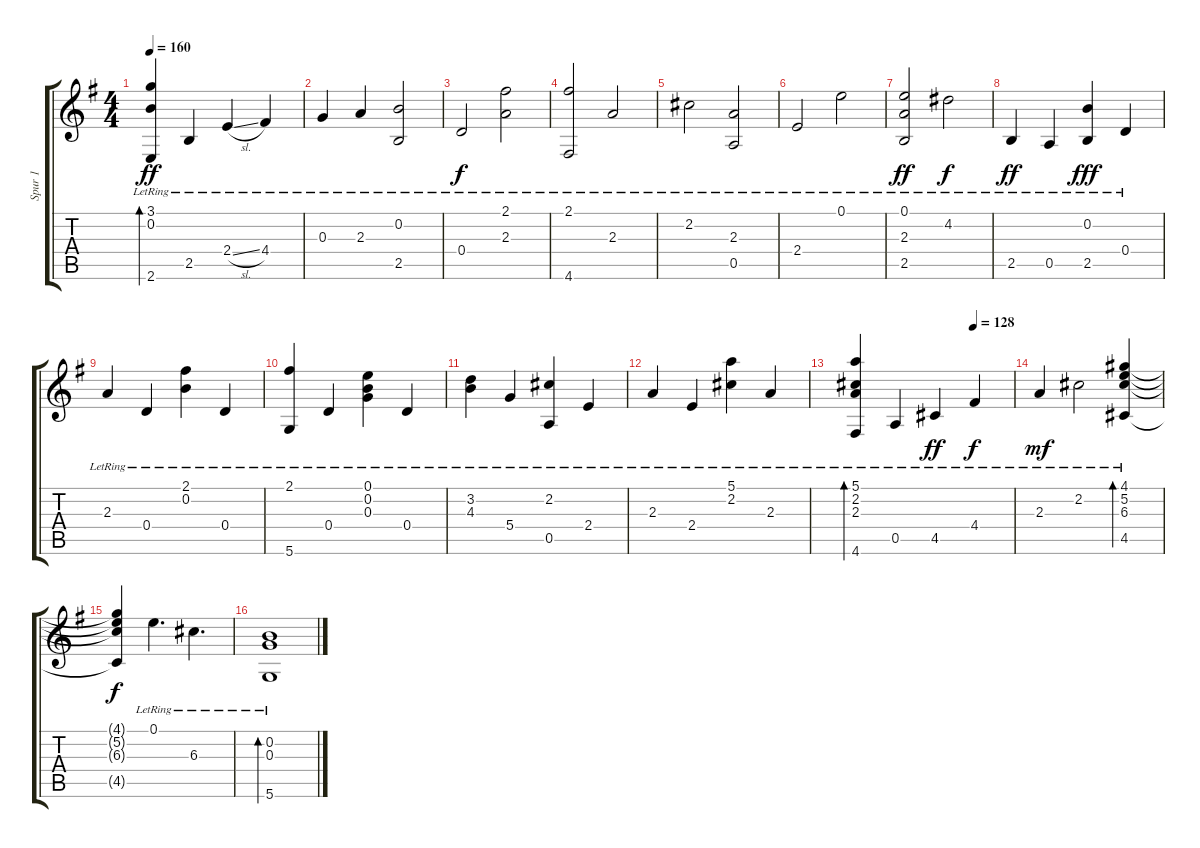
\track ("Spur 1" "Spur 1") {instrument acousticguitarsteel bank 1}
\staff {score tabs}
\tuning (E4 B3 G3 D3 A2 D2) {hide}
\ts (4 4)
\tempo 160
\clef g2
\ks g
(3.1{lr} 0.2 2.6{lr}).4{bd 480 dy ff} 2.5{lr}.4 2.4{sl lr}.4 4.4{lr}.4 |
0.3{lr}.4 2.3{lr}.4 (0.2{lr} 2.5{lr}).2 |
0.4{lr}.2{dy f} (2.1{lr} 2.3{lr}).2 |
(2.1{lr} 4.6{lr}).2 2.3{lr}.2 |
2.2{lr}.2 (2.3{lr} 0.5{lr}).2 |
2.4{lr}.2 0.1{lr}.2 |
(0.1{lr} 2.3{lr} 2.5{lr}).2{dy ff} 4.2{lr}.2{dy f} |
2.5{lr}.4{dy ff} 0.5{lr}.4 (0.2{lr} 2.5{lr}).4{dy fff} 0.4{lr}.4 |
2.3{lr}.4 0.4{lr}.4 (2.1{lr} 0.2{lr}).4 0.4{lr}.4 |
(2.1{lr} 5.6{lr}).4 0.4{lr}.4 (0.1{lr} 0.2{lr} 0.3{lr}).4 0.4{lr}.4 |
(3.2{lr} 4.3{lr}).4 5.4{lr}.4 (2.2{lr} 0.5{lr}).4 2.4{lr}.4 |
2.3{lr}.4 2.4{lr}.4 (5.1{lr} 2.2{lr}).4 2.3{lr}.4 |
\tempo (128 0.75)
(5.1{lr} 2.2{lr} 2.3{lr} 4.6{lr}).4{bd 480} 0.5{lr}.4 4.5{lr}.4{dy ff} 4.4{lr}.4{dy f} |
2.3{lr}.4{dy mf} 2.2{lr}.2 (4.1{lr} 5.2{lr} 6.3{lr} 4.5{lr}).4{bd 480} |
(4.1{t} 5.2{t} 6.3{t} 4.5{t}).4{dy f} 0.1{lr}.4{d} 6.3{lr}.4{d} |
(0.2{lr} 0.3{lr} 5.6{lr}).1{bd 480}
